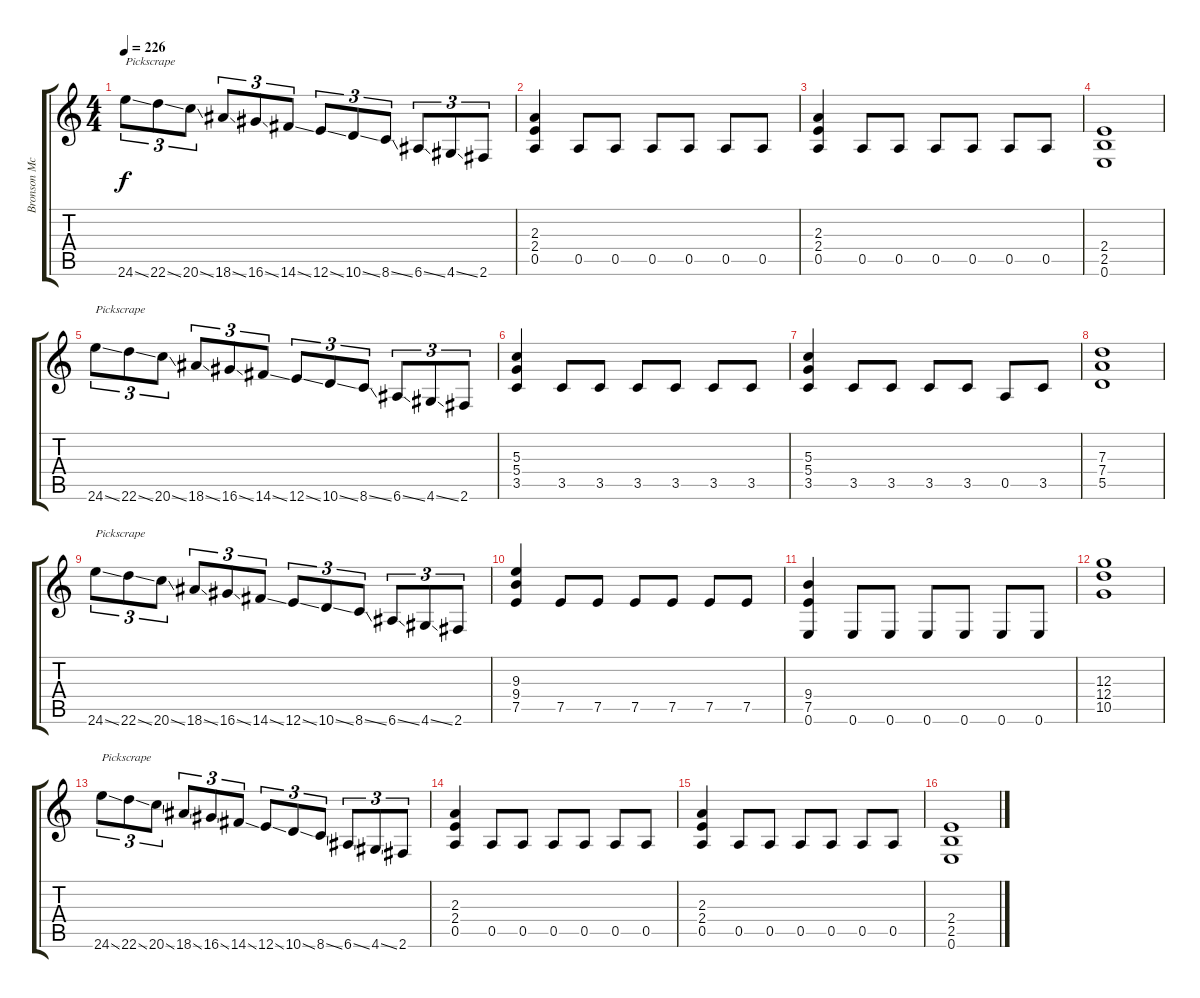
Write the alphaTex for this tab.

\track ("Bronson McDowall (Guitar)" "Bronson Mc") {instrument overdrivenguitar}
\staff {score tabs}
\tuning (E4 B3 G3 D3 A2 E2) {hide}
\ts (4 4)
\tempo 226
\clef g2
\ks c
24.6{ss}.8{tu (3 2) txt "Pickscrape" dy f} 22.6{ss}.8{tu (3 2)} 20.6{ss}.8{tu (3 2)} 18.6{ss}.8{tu (3 2)} 16.6{ss}.8{tu (3 2)} 14.6{ss}.8{tu (3 2)} 12.6{ss}.8{tu (3 2)} 10.6{ss}.8{tu (3 2)} 8.6{ss}.8{tu (3 2)} 6.6{ss}.8{tu (3 2)} 4.6{ss}.8{tu (3 2)} 2.6.8{tu (3 2)} |
(2.3 2.4 0.5).4 0.5.8 0.5.8 0.5.8 0.5.8 0.5.8 0.5.8 |
(2.3 2.4 0.5).4 0.5.8 0.5.8 0.5.8 0.5.8 0.5.8 0.5.8 |
(2.4 2.5 0.6).1 |
24.6{ss}.8{tu (3 2) txt "Pickscrape"} 22.6{ss}.8{tu (3 2)} 20.6{ss}.8{tu (3 2)} 18.6{ss}.8{tu (3 2)} 16.6{ss}.8{tu (3 2)} 14.6{ss}.8{tu (3 2)} 12.6{ss}.8{tu (3 2)} 10.6{ss}.8{tu (3 2)} 8.6{ss}.8{tu (3 2)} 6.6{ss}.8{tu (3 2)} 4.6{ss}.8{tu (3 2)} 2.6.8{tu (3 2)} |
(5.3 5.4 3.5).4 3.5.8 3.5.8 3.5.8 3.5.8 3.5.8 3.5.8 |
(5.3 5.4 3.5).4 3.5.8 3.5.8 3.5.8 3.5.8 0.5.8 3.5.8 |
(7.3 7.4 5.5).1 |
24.6{ss}.8{tu (3 2) txt "Pickscrape"} 22.6{ss}.8{tu (3 2)} 20.6{ss}.8{tu (3 2)} 18.6{ss}.8{tu (3 2)} 16.6{ss}.8{tu (3 2)} 14.6{ss}.8{tu (3 2)} 12.6{ss}.8{tu (3 2)} 10.6{ss}.8{tu (3 2)} 8.6{ss}.8{tu (3 2)} 6.6{ss}.8{tu (3 2)} 4.6{ss}.8{tu (3 2)} 2.6.8{tu (3 2)} |
(9.3 9.4 7.5).4 7.5.8 7.5.8 7.5.8 7.5.8 7.5.8 7.5.8 |
(9.4 7.5 0.6).4 0.6.8 0.6.8 0.6.8 0.6.8 0.6.8 0.6.8 |
(12.3 12.4 10.5).1 |
24.6{ss}.8{tu (3 2) txt "Pickscrape"} 22.6{ss}.8{tu (3 2)} 20.6{ss}.8{tu (3 2)} 18.6{ss}.8{tu (3 2)} 16.6{ss}.8{tu (3 2)} 14.6{ss}.8{tu (3 2)} 12.6{ss}.8{tu (3 2)} 10.6{ss}.8{tu (3 2)} 8.6{ss}.8{tu (3 2)} 6.6{ss}.8{tu (3 2)} 4.6{ss}.8{tu (3 2)} 2.6.8{tu (3 2)} |
(2.3 2.4 0.5).4 0.5.8 0.5.8 0.5.8 0.5.8 0.5.8 0.5.8 |
(2.3 2.4 0.5).4 0.5.8 0.5.8 0.5.8 0.5.8 0.5.8 0.5.8 |
(2.4 2.5 0.6).1
